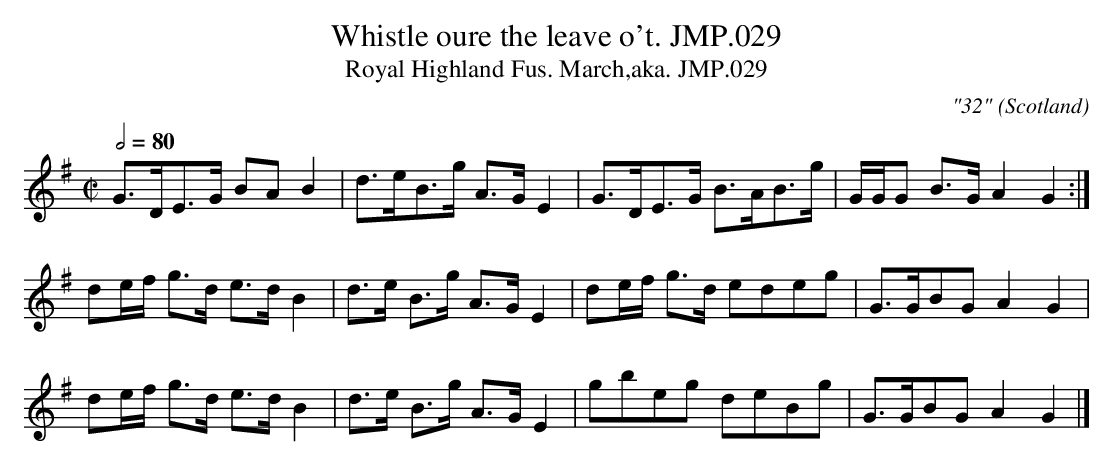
X:1
T:Whistle oure the leave o't. JMP.029
T:Royal Highland Fus. March,aka. JMP.029
C:"32"
L:1/8
M:C|
O:Scotland
Q:1/2=80
K:G major
G>DE>G BA B2 | d>eB>g A>G E2 |\
G>DE>G B>AB>g | G/G/G B>G A2G2 :|!
de/f/ g>d e>d B2 | d>e B>g A>G E2 |\
de/f/ g>d edeg | G>GBG A2G2|!
de/f/ g>d e>d B2 | d>e B>g A>G E2 |\
gbeg deBg| G>GBG A2G2 |]
